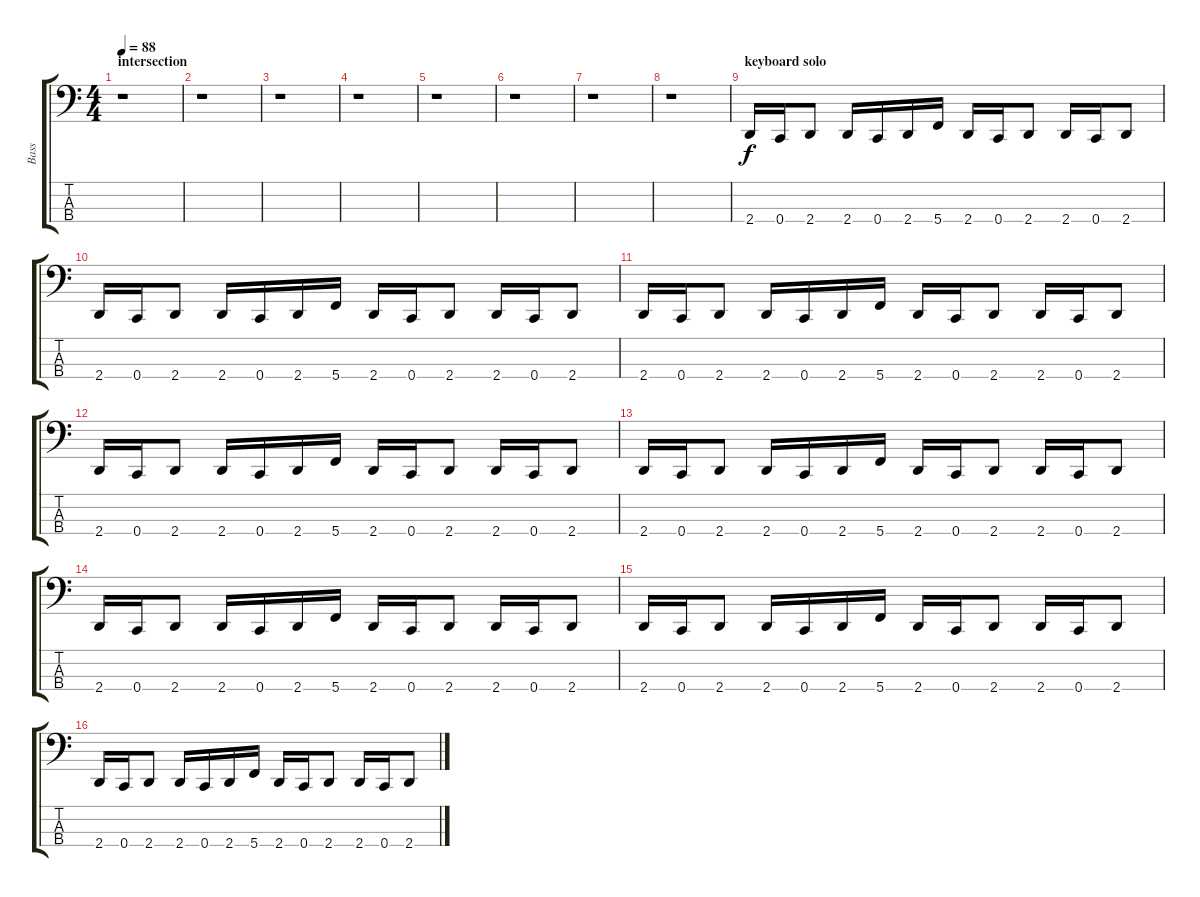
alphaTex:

\track ("Bass" "Bass") {instrument electricbassfinger}
\staff {score tabs}
\tuning (F2 C2 G1 C1) {hide}
\ts (4 4)
\section ("" "intersection")
\tempo 88
\clef f4
\ks c
r.1{dy f} |
r.1 |
r.1 |
r.1 |
r.1 |
r.1 |
r.1 |
r.1 |
\section ("" "keyboard solo")
2.4.16 0.4.16 2.4.8 2.4.16 0.4.16 2.4.16 5.4.16 2.4.16 0.4.16 2.4.8 2.4.16 0.4.16 2.4.8 |
2.4.16 0.4.16 2.4.8 2.4.16 0.4.16 2.4.16 5.4.16 2.4.16 0.4.16 2.4.8 2.4.16 0.4.16 2.4.8 |
2.4.16 0.4.16 2.4.8 2.4.16 0.4.16 2.4.16 5.4.16 2.4.16 0.4.16 2.4.8 2.4.16 0.4.16 2.4.8 |
2.4.16 0.4.16 2.4.8 2.4.16 0.4.16 2.4.16 5.4.16 2.4.16 0.4.16 2.4.8 2.4.16 0.4.16 2.4.8 |
2.4.16 0.4.16 2.4.8 2.4.16 0.4.16 2.4.16 5.4.16 2.4.16 0.4.16 2.4.8 2.4.16 0.4.16 2.4.8 |
2.4.16 0.4.16 2.4.8 2.4.16 0.4.16 2.4.16 5.4.16 2.4.16 0.4.16 2.4.8 2.4.16 0.4.16 2.4.8 |
2.4.16 0.4.16 2.4.8 2.4.16 0.4.16 2.4.16 5.4.16 2.4.16 0.4.16 2.4.8 2.4.16 0.4.16 2.4.8 |
2.4.16 0.4.16 2.4.8 2.4.16 0.4.16 2.4.16 5.4.16 2.4.16 0.4.16 2.4.8 2.4.16 0.4.16 2.4.8
